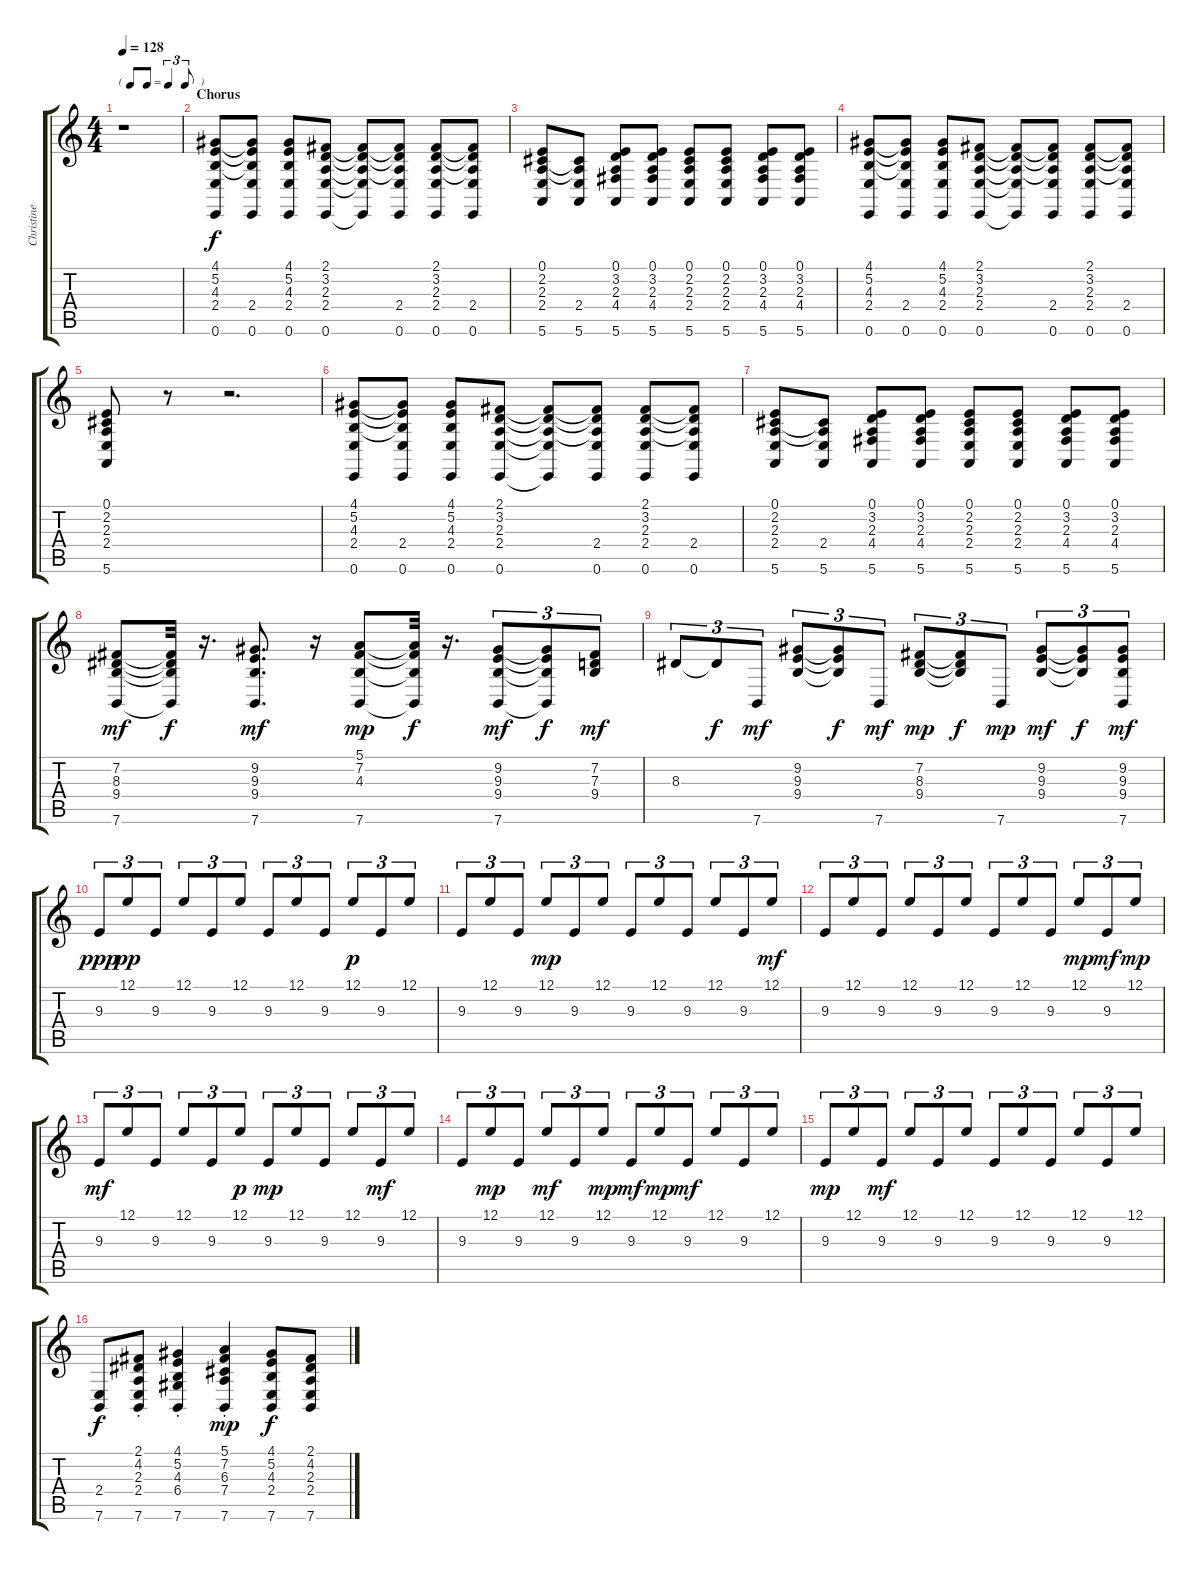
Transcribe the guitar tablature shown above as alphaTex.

\track ("Christine McVie - Tack Piano" "Christine ") {instrument honkytonkpiano}
\staff {score tabs}
\tuning (E4 B3 G3 D3 A2 E2) {hide}
\ts (4 4)
\tf triplet8th
\tempo 128
\clef g2
\ks c
r.1{dy mf} |
\section ("" "Chorus")
(4.1 5.2 4.3 2.4 0.6).8{dy f} (4.1{t} 5.2{t} 4.3{t} 2.4 0.6).8 (4.1 5.2 4.3 2.4 0.6).8 (2.1 3.2 2.3 2.4 0.6).8 (2.1{t} 3.2{t} 2.3{t} 2.4{t} 0.6{t}).8 (2.1{t} 3.2{t} 2.3{t} 2.4 0.6).8 (2.1 3.2 2.3 2.4 0.6).8 (2.1{t} 3.2{t} 2.3{t} 2.4 0.6).8 |
(0.1 2.2 2.3 2.4 5.6).8 (2.2{t} 2.3{t} 2.4 5.6).8 (0.1 3.2 2.3 4.4 5.6).8 (0.1 3.2 2.3 4.4 5.6).8 (0.1 2.2 2.3 2.4 5.6).8 (0.1 2.2 2.3 2.4 5.6).8 (0.1 3.2 2.3 4.4 5.6).8 (0.1 3.2 2.3 4.4 5.6).8 |
(4.1 5.2 4.3 2.4 0.6).8 (4.1{t} 5.2{t} 4.3{t} 2.4 0.6).8 (4.1 5.2 4.3 2.4 0.6).8 (2.1 3.2 2.3 2.4 0.6).8 (2.1{t} 3.2{t} 2.3{t} 2.4{t} 0.6{t}).8 (2.1{t} 3.2{t} 2.3{t} 2.4 0.6).8 (2.1 3.2 2.3 2.4 0.6).8 (2.1{t} 3.2{t} 2.3{t} 2.4 0.6).8 |
(0.1 2.2 2.3 2.4 5.6).8 r.8 r.2{d} |
(4.1 5.2 4.3 2.4 0.6).8 (4.1{t} 5.2{t} 4.3{t} 2.4 0.6).8 (4.1 5.2 4.3 2.4 0.6).8 (2.1 3.2 2.3 2.4 0.6).8 (2.1{t} 3.2{t} 2.3{t} 2.4{t} 0.6{t}).8 (2.1{t} 3.2{t} 2.3{t} 2.4 0.6).8 (2.1 3.2 2.3 2.4 0.6).8 (2.1{t} 3.2{t} 2.3{t} 2.4 0.6).8 |
(0.1 2.2 2.3 2.4 5.6).8 (2.2{t} 2.3{t} 2.4 5.6).8 (0.1 3.2 2.3 4.4 5.6).8 (0.1 3.2 2.3 4.4 5.6).8 (0.1 2.2 2.3 2.4 5.6).8 (0.1 2.2 2.3 2.4 5.6).8 (0.1 3.2 2.3 4.4 5.6).8 (0.1 3.2 2.3 4.4 5.6).8 |
(7.2 8.3 9.4 7.6).8{dy mf} (7.2{t} 8.3{t} 9.4{t} 7.6{t}).32{dy f} r.16{d} (9.2 9.3 9.4 7.6).8{d dy mf} r.16 (5.1 7.2 4.3 7.6).8{dy mp} (5.1{t} 7.2{t} 4.3{t} 7.6{t}).32{dy f} r.16{d} (9.2 9.3 9.4 7.6).8{tu (3 2) dy mf} (9.2{t} 9.3{t} 9.4{t} 7.6{t}).8{tu (3 2) dy f} (7.2 7.3 9.4).8{tu (3 2) dy mf} |
8.3.8{tu (3 2)} 8.3{t}.8{tu (3 2) dy f} 7.6.8{tu (3 2) dy mf} (9.2 9.3 9.4).8{tu (3 2)} (9.2{t} 9.3{t} 9.4{t}).8{tu (3 2) dy f} 7.6.8{tu (3 2) dy mf} (7.2 8.3 9.4).8{tu (3 2) dy mp} (7.2{t} 8.3{t} 9.4{t}).8{tu (3 2) dy f} 7.6.8{tu (3 2) dy mp} (9.2 9.3 9.4).8{tu (3 2) dy mf} (9.2{t} 9.3{t} 9.4{t}).8{tu (3 2) dy f} (9.2 9.3 9.4 7.6).8{tu (3 2) dy mf} |
9.3.8{tu (3 2) dy ppp} 12.1.8{tu (3 2) dy pp} 9.3.8{tu (3 2)} 12.1.8{tu (3 2)} 9.3.8{tu (3 2)} 12.1.8{tu (3 2)} 9.3.8{tu (3 2)} 12.1.8{tu (3 2)} 9.3.8{tu (3 2)} 12.1.8{tu (3 2) dy p} 9.3.8{tu (3 2)} 12.1.8{tu (3 2)} |
9.3.8{tu (3 2)} 12.1.8{tu (3 2)} 9.3.8{tu (3 2)} 12.1.8{tu (3 2) dy mp} 9.3.8{tu (3 2)} 12.1.8{tu (3 2)} 9.3.8{tu (3 2)} 12.1.8{tu (3 2)} 9.3.8{tu (3 2)} 12.1.8{tu (3 2)} 9.3.8{tu (3 2)} 12.1.8{tu (3 2) dy mf} |
9.3.8{tu (3 2)} 12.1.8{tu (3 2)} 9.3.8{tu (3 2)} 12.1.8{tu (3 2)} 9.3.8{tu (3 2)} 12.1.8{tu (3 2)} 9.3.8{tu (3 2)} 12.1.8{tu (3 2)} 9.3.8{tu (3 2)} 12.1.8{tu (3 2) dy mp} 9.3.8{tu (3 2) dy mf} 12.1.8{tu (3 2) dy mp} |
9.3.8{tu (3 2) dy mf} 12.1.8{tu (3 2)} 9.3.8{tu (3 2)} 12.1.8{tu (3 2)} 9.3.8{tu (3 2)} 12.1.8{tu (3 2) dy p} 9.3.8{tu (3 2) dy mp} 12.1.8{tu (3 2)} 9.3.8{tu (3 2)} 12.1.8{tu (3 2)} 9.3.8{tu (3 2) dy mf} 12.1.8{tu (3 2)} |
9.3.8{tu (3 2)} 12.1.8{tu (3 2) dy mp} 9.3.8{tu (3 2)} 12.1.8{tu (3 2) dy mf} 9.3.8{tu (3 2)} 12.1.8{tu (3 2) dy mp} 9.3.8{tu (3 2) dy mf} 12.1.8{tu (3 2) dy mp} 9.3.8{tu (3 2) dy mf} 12.1.8{tu (3 2)} 9.3.8{tu (3 2)} 12.1.8{tu (3 2)} |
9.3.8{tu (3 2) dy mp} 12.1.8{tu (3 2)} 9.3.8{tu (3 2) dy mf} 12.1.8{tu (3 2)} 9.3.8{tu (3 2)} 12.1.8{tu (3 2)} 9.3.8{tu (3 2)} 12.1.8{tu (3 2)} 9.3.8{tu (3 2)} 12.1.8{tu (3 2)} 9.3.8{tu (3 2)} 12.1.8{tu (3 2)} |
(2.4 7.6).8{dy f} (2.1{st} 4.2{st} 2.3 2.4 7.6).8 (4.1 5.2{st} 4.3 6.4 7.6).4 (5.1{st} 7.2{st} 6.3{st} 7.4 7.6{st}).4{dy mp} (4.1 5.2 4.3 2.4 7.6).8{dy f} (2.1 4.2 2.3 2.4 7.6).8
